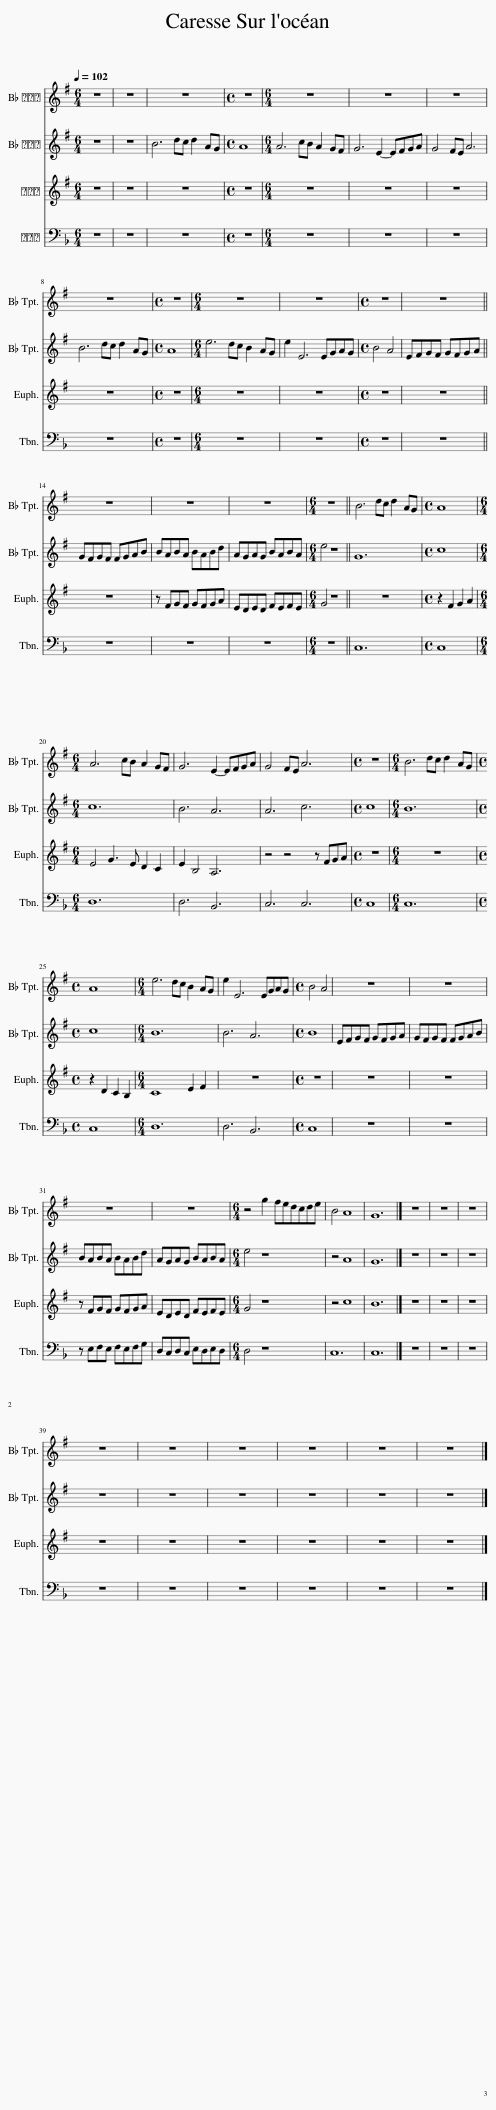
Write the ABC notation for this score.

X:1
%%score 1 2 3 4
L:1/8
Q:1/4=102
M:6/4
I:linebreak $
K:F
V:1 treble transpose=-2
V:2 treble transpose=-2
V:3 treble transpose=-14
V:4 bass
V:1
[K:G] z12 | z12 | z12 |[M:4/4] z8 |[M:6/4] z12 | %5
 z12 | z12 |$ z12 |[M:4/4] z8 |[M:6/4] z12 | %10
 z12 |[M:4/4] z8 | z8 ||$ z8 | z8 | %15
 z8 |[M:6/4] z12 || B6 dc d2 AG |[M:4/4] A8 |$[M:6/4] A6 cB A2 GF | %20
 G6 E2- EFGA | G4 FE A6 |[M:4/4] z8 |[M:6/4] B6 dc d2 AG |$[M:4/4] A8 | %25
[M:6/4] e6 dc B2 AG | e2 E6 EGAG |[M:4/4] B4 A4 | z8 | z8 |$ %30
 z8 | z8 |[M:6/4] z4 g2 fedcde | B4 A8 | G12 |] %35
 z12 | z12 | z12 |$ z12 | z12 | %40
 z12 | z12 | z12 | z12 |] %44
V:2
[K:G] z12 | z12 | B6 dc d2 AG |[M:4/4] A8 |[M:6/4] A6 cB A2 GF | %5
 G6 E2- EFGA | G4 FE A6 |$ B6 dc d2 AG |[M:4/4] A8 |[M:6/4] e6 dc B2 AG | %10
 e2 E6 EGAG |[M:4/4] B4 A4 | EFGF GFGA ||$ GFGF FGAB | BABA BABd | %15
 AGAG BABA |[M:6/4] e4 z8 || G12 |[M:4/4] c8 |$[M:6/4] c12 | %20
 B6 A6 | A6 c6 |[M:4/4] c8 |[M:6/4] B12 |$[M:4/4] c8 | %25
[M:6/4] B12 | B6 A6 |[M:4/4] B8 | EFGF GFGA | GFGF FGAB |$ %30
 BABA BABd | AGAG BABA |[M:6/4] e4 z8 | z4 A8 | G12 |] %35
 z12 | z12 | z12 |$ z12 | z12 | %40
 z12 | z12 | z12 | z12 |] %44
V:3
[K:G] z12 | z12 | z12 |[M:4/4] z8 |[M:6/4] z12 | %5
 z12 | z12 |$ z12 |[M:4/4] z8 |[M:6/4] z12 | %10
 z12 |[M:4/4] z8 | z8 ||$ z8 | z FGF GFGA | %15
 EDED FEFE |[M:6/4] G4 z8 || z12 |[M:4/4] z2 F2 G2 A2 |$[M:6/4] E4 G3 E D2 C2 | %20
 E2 B,4 A,6 | z4 z4 z FGA |[M:4/4] z8 |[M:6/4] z12 |$[M:4/4] z2 D2 C2 B,2 | %25
[M:6/4] C8 E2 F2 | z12 |[M:4/4] z8 | z8 | z8 |$ %30
 z FGF GFGA | EDED FEFE |[M:6/4] G4 z8 | z4 c8 | B12 |] %35
 z12 | z12 | z12 |$ z12 | z12 | %40
 z12 | z12 | z12 | z12 |] %44
V:4
 z12 | z12 | z12 |[M:4/4] z8 |[M:6/4] z12 | %5
 z12 | z12 |$ z12 |[M:4/4] z8 |[M:6/4] z12 | %10
 z12 |[M:4/4] z8 | z8 ||$ z8 | z8 | %15
 z8 |[M:6/4] z12 || C,12 |[M:4/4] C,8 |$[M:6/4] D,12 | %20
 D,6 B,,6 | C,6 C,6 |[M:4/4] C,8 |[M:6/4] C,12 |$[M:4/4] C,8 | %25
[M:6/4] D,12 | D,6 B,,6 |[M:4/4] C,8 | z8 | z8 |$ %30
 z E,F,E, F,E,F,G, | D,C,D,C, E,D,E,D, |[M:6/4] D,4 z8 | C,12 | C,12 |] %35
 z12 | z12 | z12 |$ z12 | z12 | %40
 z12 | z12 | z12 | z12 |] %44
